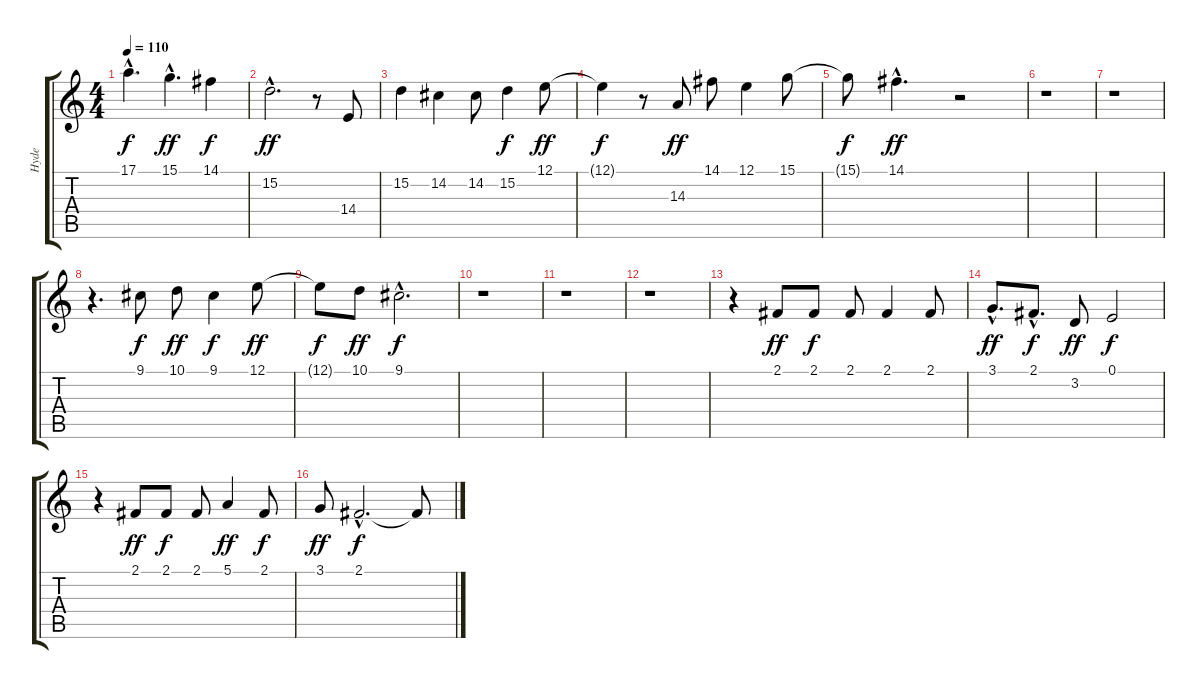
\track ("Hyde" "Hyde") {instrument altosax}
\staff {score tabs}
\tuning (E4 B3 G3 D3 A2 E2) {hide}
\ts (4 4)
\tempo 110
\clef g2
\ks c
17.1{hac t}.4{d dy f} 15.1{hac}.4{d dy ff} 14.1.4{dy f} |
15.2{hac}.2{d dy ff} r.8 14.4.8 |
15.2.4 14.2.4 14.2.8 15.2.4{dy f} 12.1.8{dy ff} |
12.1{t}.4{dy f} r.8 14.3.8{dy ff} 14.1.8 12.1.4 15.1.8 |
15.1{t}.8{dy f} 14.1{hac}.4{d dy ff} r.2 |
r.1 |
r.1 |
r.4{d} 9.1.8{dy f} 10.1.8{dy ff} 9.1.4{dy f} 12.1.8{dy ff} |
12.1{t}.8{dy f} 10.1.8{dy ff} 9.1{hac}.2{d dy f} |
r.1 |
r.1 |
r.1 |
r.4 2.1.8{dy ff} 2.1.8{dy f} 2.1.8 2.1.4 2.1.8 |
3.1{hac}.8{d dy ff} 2.1{hac}.8{d dy f} 3.2.8{dy ff} 0.1.2{dy f} |
r.4 2.1.8{dy ff} 2.1.8{dy f} 2.1.8 5.1.4{dy ff} 2.1.8{dy f} |
3.1.8{dy ff} 2.1{hac}.2{d dy f} 2.1{t}.8
